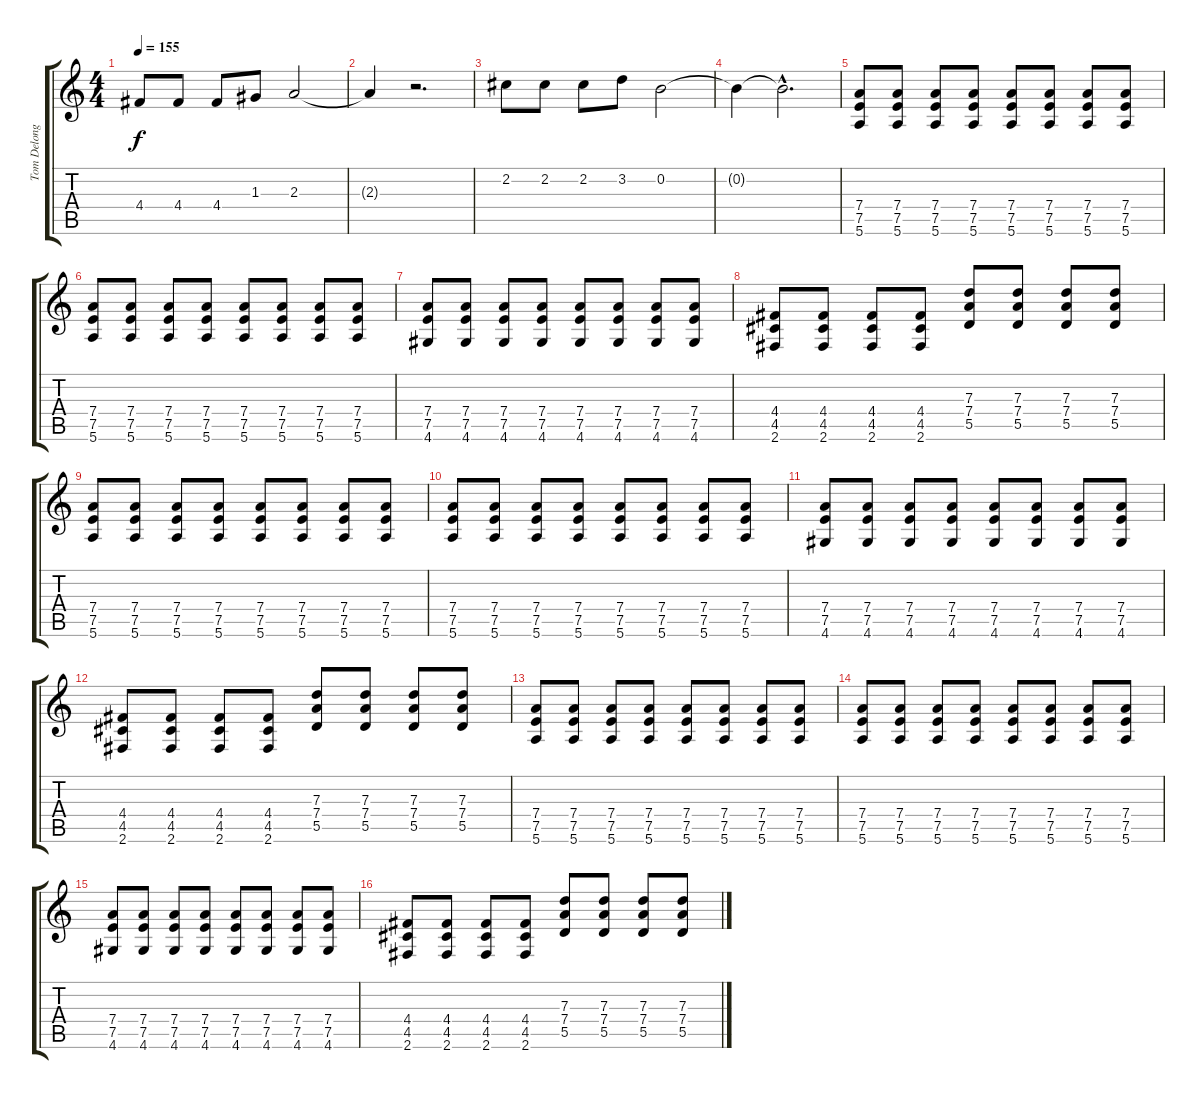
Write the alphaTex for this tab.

\track ("Tom Delonge(guitar)" "Tom Delong") {instrument overdrivenguitar}
\staff {score tabs}
\tuning (E4 B3 G3 D3 A2 E2) {hide}
\ts (4 4)
\tempo 155
\clef g2
\ks c
4.4.8{dy f instrument electricguitarclean} 4.4.8 4.4.8 1.3.8 2.3.2 |
2.3{t}.4 r.2{d} |
2.2.8{instrument electricguitarclean} 2.2.8 2.2.8 3.2.8 0.2.2 |
0.2{t}.4 0.2{hac t}.2{d} |
(7.4 7.5 5.6).8{instrument overdrivenguitar} (7.4 7.5 5.6).8 (7.4 7.5 5.6).8 (7.4 7.5 5.6).8 (7.4 7.5 5.6).8 (7.4 7.5 5.6).8 (7.4 7.5 5.6).8 (7.4 7.5 5.6).8 |
(7.4 7.5 5.6).8 (7.4 7.5 5.6).8 (7.4 7.5 5.6).8 (7.4 7.5 5.6).8 (7.4 7.5 5.6).8 (7.4 7.5 5.6).8 (7.4 7.5 5.6).8 (7.4 7.5 5.6).8 |
(7.4 7.5 4.6).8 (7.4 7.5 4.6).8 (7.4 7.5 4.6).8 (7.4 7.5 4.6).8 (7.4 7.5 4.6).8 (7.4 7.5 4.6).8 (7.4 7.5 4.6).8 (7.4 7.5 4.6).8 |
(4.4 4.5 2.6).8 (4.4 4.5 2.6).8 (4.4 4.5 2.6).8 (4.4 4.5 2.6).8 (7.3 7.4 5.5).8 (7.3 7.4 5.5).8 (7.3 7.4 5.5).8 (7.3 7.4 5.5).8 |
(7.4 7.5 5.6).8 (7.4 7.5 5.6).8 (7.4 7.5 5.6).8 (7.4 7.5 5.6).8 (7.4 7.5 5.6).8 (7.4 7.5 5.6).8 (7.4 7.5 5.6).8 (7.4 7.5 5.6).8 |
(7.4 7.5 5.6).8 (7.4 7.5 5.6).8 (7.4 7.5 5.6).8 (7.4 7.5 5.6).8 (7.4 7.5 5.6).8 (7.4 7.5 5.6).8 (7.4 7.5 5.6).8 (7.4 7.5 5.6).8 |
(7.4 7.5 4.6).8 (7.4 7.5 4.6).8 (7.4 7.5 4.6).8 (7.4 7.5 4.6).8 (7.4 7.5 4.6).8 (7.4 7.5 4.6).8 (7.4 7.5 4.6).8 (7.4 7.5 4.6).8 |
(4.4 4.5 2.6).8 (4.4 4.5 2.6).8 (4.4 4.5 2.6).8 (4.4 4.5 2.6).8 (7.3 7.4 5.5).8 (7.3 7.4 5.5).8 (7.3 7.4 5.5).8 (7.3 7.4 5.5).8 |
(7.4 7.5 5.6).8 (7.4 7.5 5.6).8 (7.4 7.5 5.6).8 (7.4 7.5 5.6).8 (7.4 7.5 5.6).8 (7.4 7.5 5.6).8 (7.4 7.5 5.6).8 (7.4 7.5 5.6).8 |
(7.4 7.5 5.6).8 (7.4 7.5 5.6).8 (7.4 7.5 5.6).8 (7.4 7.5 5.6).8 (7.4 7.5 5.6).8 (7.4 7.5 5.6).8 (7.4 7.5 5.6).8 (7.4 7.5 5.6).8 |
(7.4 7.5 4.6).8 (7.4 7.5 4.6).8 (7.4 7.5 4.6).8 (7.4 7.5 4.6).8 (7.4 7.5 4.6).8 (7.4 7.5 4.6).8 (7.4 7.5 4.6).8 (7.4 7.5 4.6).8 |
(4.4 4.5 2.6).8 (4.4 4.5 2.6).8 (4.4 4.5 2.6).8 (4.4 4.5 2.6).8 (7.3 7.4 5.5).8 (7.3 7.4 5.5).8 (7.3 7.4 5.5).8 (7.3 7.4 5.5).8
